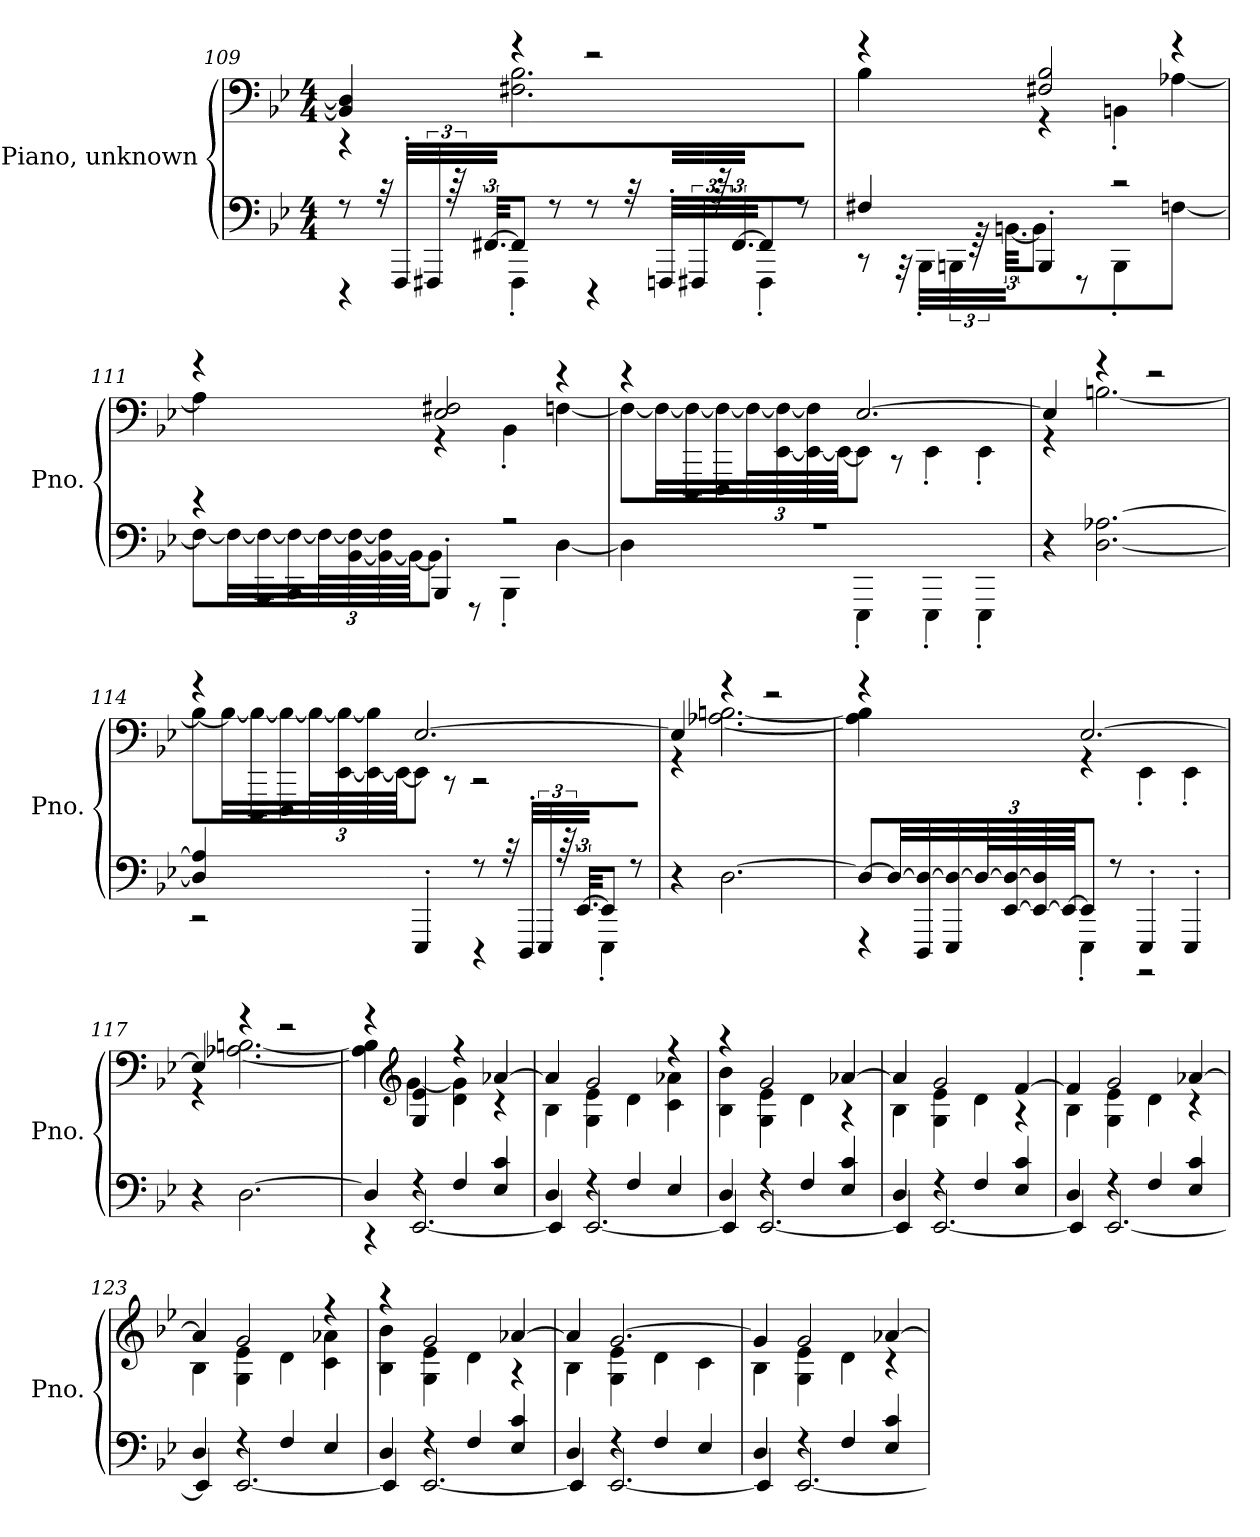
**kern	**kern
*part1	*part1
*staff2	*staff1
*I"Piano, unknown	*
*I'Pno.	*
!!LO:LB:g=z
*clefF4	*clefF4
*k[b-e-]	*k[b-e-]
*M4/4	*M4/4
=109	=109
*^	*^
8r	4r	4BB/] 4D/]	4r
32r	.	.	.
32FFF'/LLL	.	.	.
48FFF#X/JJJ	.	.	.
96r	.	.	.
[48.FF#X/KKL	.	.	.
8FF#/J]	4FFF#'\	4r	2.F#X\ 2.B-\
8r	.	.	.
8r	4r	2r	.
32r	.	.	.
32FFFn'/LLL	.	.	.
48FFF#X/JJJ	.	.	.
96r	.	.	.
[48.FF#/KKL	.	.	.
8FF#/J]	4FFF#'\	.	.
8r	.	.	.
=110	=110	=110	=110
4F#X/	8r	4r	4B-\
.	32r	.	.
.	32BBB-'\LLL	.	.
.	48BBBn\JJJ	.	.
.	96r	.	.
.	[48.BBn\KKL	.	.
4BBB'/	8BB\J]	2F#X/ 2B-/	4r
.	8r	.	.
2r	4BBB'\	.	4BBn'\
.	[4Fn\	4r	[4A-X\
!!LO:PB:g=z	!!
=111	=111	=111	=111
4r	8F\L_	4r	4A-\]
.	32F\LL_	.	.
.	32AAA\ 32F\_	.	.
*	*Xbrackettup	*	*
.	48BBB-\ 48F\_	.	.
.	96F\L_	.	.
.	[96BB-\ 96F\_	.	.
.	96BB-\_ 96F\]	.	.
.	96BB-\JJJ_	.	.
4BBB-'/	8BB-\J]	2E-/ 2F#X/	4r
.	8r	.	.
2r	4BBB-'\	.	4BB-'\
.	[4D\	4r	[4Fn\
=112	=112	=112	=112
1r	4D\]	4r	8F\L_
.	.	.	32F\LL_
.	.	.	32DDD\ 32F\_
*	*	*	*Xbrackettup
.	.	.	48EEE-\ 48F\_
.	.	.	96F\L_
.	.	.	[96EE-\ 96F\_
.	.	.	96EE-\_ 96F\]
.	.	.	96EE-\JJJ_
.	4EEE-'\	[2.E-/	8EE-\J]
.	.	.	8r
.	4EEE-'\	.	4EE-'\
.	4EEE-'\	.	4EE-'\
*v	*v	*	*
=113	=113	=113
4r	4E-/]	4r
[2.D\ [2.A-X\	4r	[2.Bn\
.	2r	.
!!LO:LB:g=z	!!
=114	=114	=114
*^	*	*
4D/] 4A-/]	2r	4r	8B\L_
.	.	.	32B\LL_
.	.	.	32DDD\ 32B\_
.	.	.	48EEE-\ 48B\_
.	.	.	96B\L_
.	.	.	[96EE-\ 96B\_
.	.	.	96EE-\_ 96B\]
.	.	.	96EE-\JJJ_
4EEE-'/	.	[2.E-/	8EE-\J]
.	.	.	8r
8r	4r	.	2r
32r	.	.	.
32DDD'/LLL	.	.	.
*brackettup	*	*	*
48EEE-/JJJ	.	.	.
96r	.	.	.
[48.EE-/KKL	.	.	.
8EE-/J]	4EEE-'\	.	.
8r	.	.	.
*v	*v	*	*
=115	=115	=115
4r	4E-/]	4r
[2.D\	4r	[2.A-X\ [2.Bn\
.	2r	.
!!LO:LB:g=z	!!
=116	=116	=116
*^	*	*
8D/L_	4r	4r	4A-\] 4B\]
32D/LL_	.	.	.
32DDD/ 32D/_	.	.	.
*Xbrackettup	*	*	*
48EEE-/ 48D/_	.	.	.
96D/L_	.	.	.
[96EE-/ 96D/_	.	.	.
96EE-/_ 96D/]	.	.	.
96EE-/JJJ_	.	.	.
8EE-/J]	4EEE-'\	[2.E-/	4r
8r	.	.	.
4EEE-'/	2r	.	4EE-'\
4EEE-'/	.	.	4EE-'\
*v	*v	*	*
=117	=117	=117
4r	4E-/]	4r
[2.D\	4r	[2.A-X\ [2.Bn\
.	2r	.
=118	=118	=118
*^	*	*
4D/]	4r	4r	4A-\] 4B\]
*	*	*clefG2	*
4r	[2.EE-/	4G/ 4e-/	[4g\
4F/	.	4r	4d\ 4g\]
4E-/ 4c/	.	[4a-X/	4r
=119	=119	=119	=119
4D/	4EE-/]	4a-/]	4B-\
4r	[2.EE-/	2g/	4G\ 4e-\
4F/	.	.	4d\
4E-/	.	4r	4c\ 4a-X\
!!LO:LB:g=z	!!
=120	=120	=120	=120
4D/	4EE-/]	4r	4B-\ 4b-\
4r	[2.EE-/	2g/	4G\ 4e-\
4F/	.	.	4d\
4E-/ 4c/	.	[4a-X/	4r
=121	=121	=121	=121
4D/	4EE-/]	4a-/]	4B-\
4r	[2.EE-/	2g/	4G\ 4e-\
4F/	.	.	4d\
4E-/ 4c/	.	[4f/	4r
=122	=122	=122	=122
4D/	4EE-/]	4f/]	4B-\
4r	[2.EE-/	2g/	4G\ 4e-\
4F/	.	.	4d\
4E-/ 4c/	.	[4a-X/	4r
=123	=123	=123	=123
4D/	4EE-/]	4a-/]	4B-\
4r	[2.EE-/	2g/	4G\ 4e-\
4F/	.	.	4d\
4E-/	.	4r	4c\ 4a-X\
=124	=124	=124	=124
4D/	4EE-/]	4r	4B-\ 4b-\
4r	[2.EE-/	2g/	4G\ 4e-\
4F/	.	.	4d\
4E-/ 4c/	.	[4a-X/	4r
=125	=125	=125	=125
4D/	4EE-/]	4a-/]	4B-\
4r	[2.EE-/	[2.g/	4G\ 4e-\
4F/	.	.	4d\
4E-/	.	.	4c\
!!LO:LB:g=z	!!
=126	=126	=126	=126
4D/	4EE-/]	4g/]	4B-\
4r	[2.EE-/	2g/	4G\ 4e-\
4F/	.	.	4d\
4E-/ 4c/	.	[4a-X/	4r
*v	*v	*	*
*	*v	*v
=	=
*-	*-
